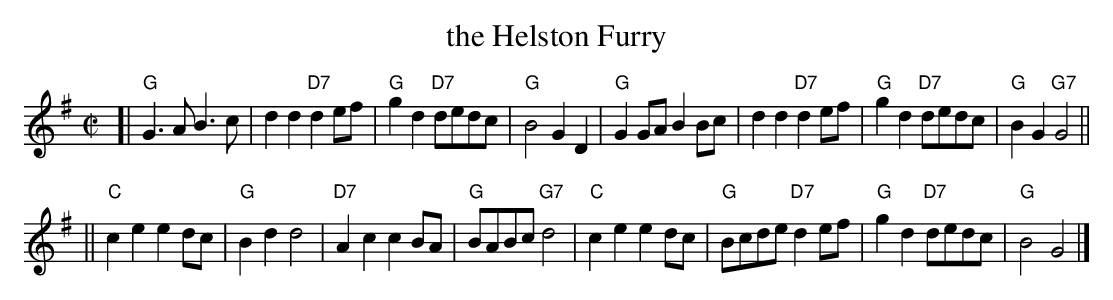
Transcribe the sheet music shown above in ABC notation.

X:1
T: the Helston Furry
M: C|
L: 1/8
K: G
[| "G"G3A  B3c  | d2d2 "D7"d2ef | "G"g2d2 "D7"dedc | "G"B4 G2D2 \
|  "G"G2GA B2Bc | d2d2 "D7"d2ef | "G"g2d2 "D7"dedc | "G"B2G2 "G7"G4 ||
|| "C"c2e2 e2dc | "G"B2d2 d4   | "D7"A2c2 c2BA | "G"BABc "G7"d4 \
|  "C"c2e2 e2dc | "G"Bcde "D7"d2ef | "G"g2d2 "D7"dedc | "G"B4 G4 |]
